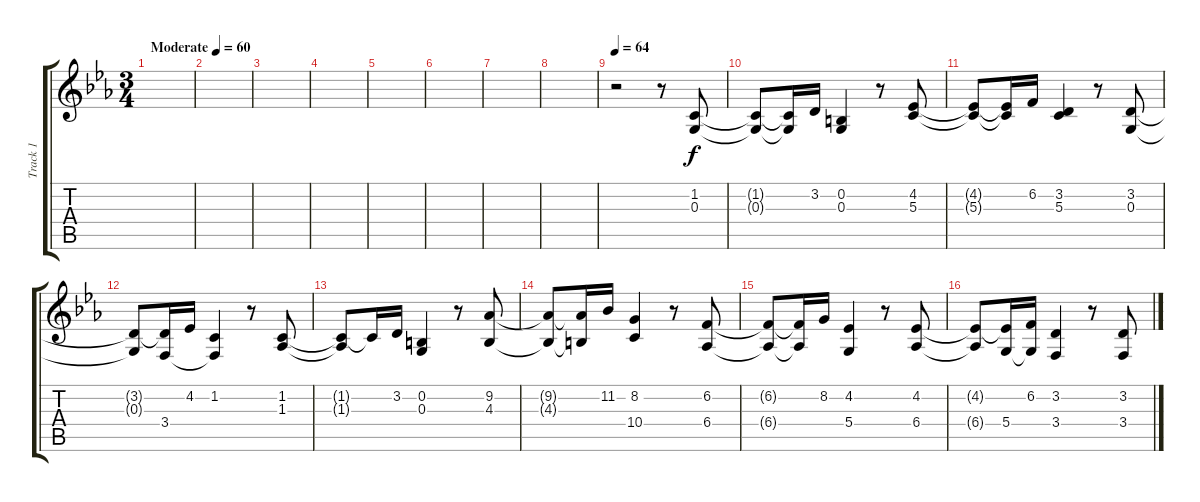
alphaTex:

\track ("Track 1" "Track 1") {instrument churchorgan}
\staff {score tabs}
\tuning (E4 B3 G3 D3 A2 E2) {hide}
\ts (3 4)
\tempo (60 "Moderate")
\clef g2
\ks cminor
|
|
|
|
|
|
|
|
\tempo 64
r.2 r.8 (1.2 0.3).8 |
(1.2{t} 0.3{t}).8 (1.2{t} 0.3{t}).16 3.2.16 (0.2 0.3).4 r.8 (4.2 5.3).8 |
(4.2{t} 5.3{t}).8 (4.2{t} 5.3{t}).16 6.2.16 (3.2 5.3).4 r.8 (3.2 0.3).8 |
(3.2{t} 0.3{t}).8 (3.2{t} 3.4).16 4.2.16 (1.2 3.4{t}).4 r.8 (1.2 1.3).8 |
(1.2{t} 1.3{t}).8 1.2{t}.16 3.2.16 (0.2 0.3).4 r.8 (9.2 4.3).8 |
(9.2{t} 4.3{t}).8 (9.2{t} 4.3{t}).16 11.2.16 (8.2 10.4).4 r.8 (6.2 6.4).8 |
(6.2{t} 6.4{t}).8 (6.2{t} 6.4{t}).16 8.2.16 (4.2 5.4).4 r.8 (4.2 6.4).8 |
(4.2{t} 6.4{t}).8 (4.2{t} 5.4).16 (6.2 5.4{t}).16 (3.2 3.4).4 r.8 (3.2 3.4).8
